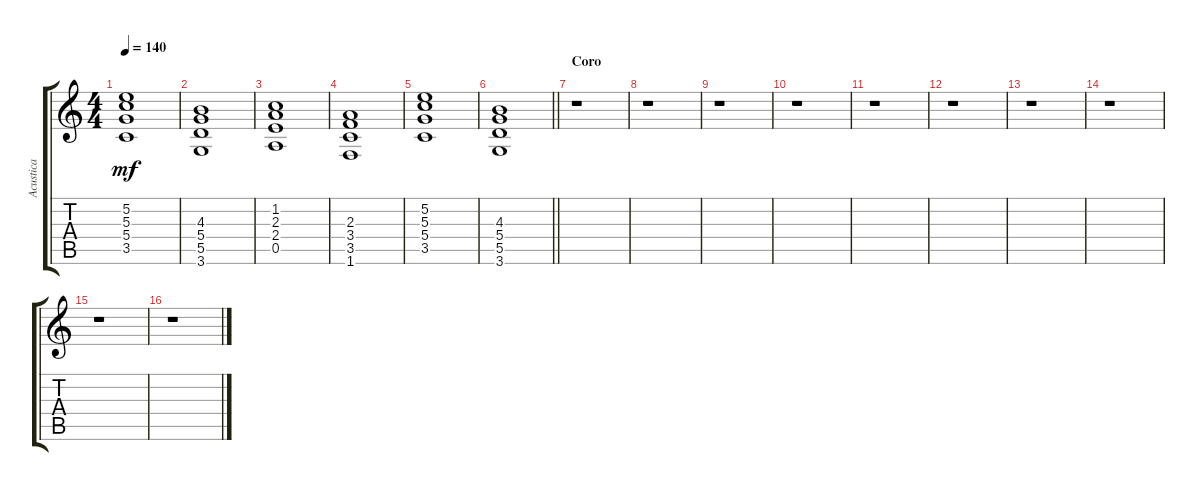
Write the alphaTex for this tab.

\track ("Acustica" "Acustica") {instrument acousticguitarsteel}
\staff {score tabs}
\tuning (E4 B3 G3 D3 A2 E2) {hide}
\ts (4 4)
\tempo 140
\clef g2
\ks c
(5.2 5.3 5.4 3.5).1{dy mf} |
(4.3 5.4 5.5 3.6).1 |
(1.2 2.3 2.4 0.5).1 |
(2.3 3.4 3.5 1.6).1 |
(5.2 5.3 5.4 3.5).1 |
\barLineRight lightlight
(4.3 5.4 5.5 3.6).1 |
\section ("" "Coro")
r.1 |
r.1 |
r.1 |
r.1 |
r.1 |
r.1 |
r.1 |
r.1 |
r.1 |
r.1
